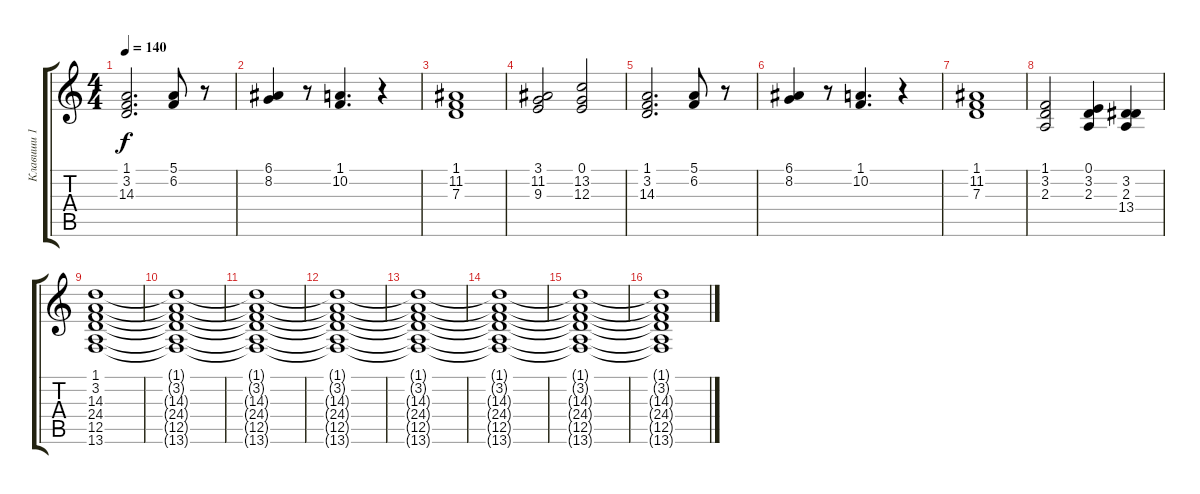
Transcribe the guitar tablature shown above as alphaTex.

\track ("Клавиши 1" "Клавиши 1") {instrument choiraahs}
\staff {score tabs}
\tuning (E4 B3 G3 D3 A2 E2) {hide}
\ts (4 4)
\tempo 140
\clef g2
\ks c
(1.1 3.2 14.3).2{d dy f} (5.1 6.2).8 r.8 |
(6.1 8.2).4 r.8 (1.1 10.2).4{d} r.4 |
(1.1 11.2 7.3).1 |
(3.1 11.2 9.3).2 (0.1 13.2 12.3).2 |
(1.1 3.2 14.3).2{d} (5.1 6.2).8 r.8 |
(6.1 8.2).4 r.8 (1.1 10.2).4{d} r.4 |
(1.1 11.2 7.3).1 |
(1.1 3.2 2.3).2 (0.1 3.2 2.3).4 (3.2 2.3 13.4).4 |
(1.1 3.2 14.3 24.4 12.5 13.6).1 |
(1.1{t} 3.2{t} 14.3{t} 24.4{t} 12.5{t} 13.6{t}).1 |
(1.1{t} 3.2{t} 14.3{t} 24.4{t} 12.5{t} 13.6{t}).1 |
(1.1{t} 3.2{t} 14.3{t} 24.4{t} 12.5{t} 13.6{t}).1 |
(1.1{t} 3.2{t} 14.3{t} 24.4{t} 12.5{t} 13.6{t}).1 |
(1.1{t} 3.2{t} 14.3{t} 24.4{t} 12.5{t} 13.6{t}).1 |
(1.1{t} 3.2{t} 14.3{t} 24.4{t} 12.5{t} 13.6{t}).1 |
(1.1{t} 3.2{t} 14.3{t} 24.4{t} 12.5{t} 13.6{t}).1
